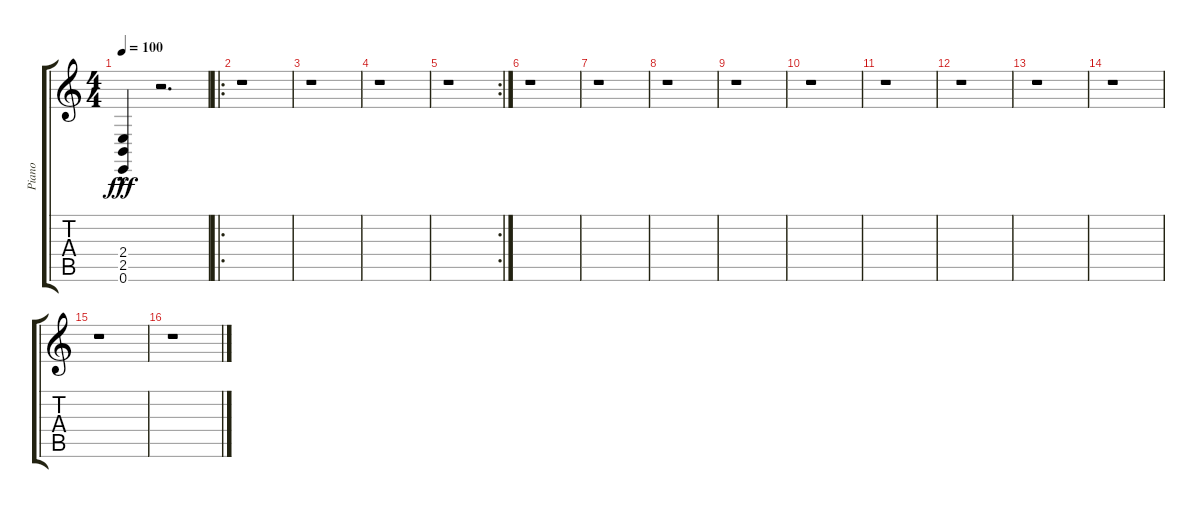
\track ("Piano" "Piano") {instrument acousticgrandpiano}
\staff {score tabs}
\tuning (E4 B3 G3 D3 A2 E2) {hide}
\ts (4 4)
\tempo 100
\clef g2
\ks c
(2.4{hac} 2.5 0.6).4{dy fff} r.2{d} |
\ro
r.1 |
r.1 |
r.1 |
\rc 2
r.1 |
r.1 |
r.1 |
r.1 |
r.1 |
r.1 |
r.1 |
r.1 |
r.1 |
r.1 |
r.1 |
r.1
